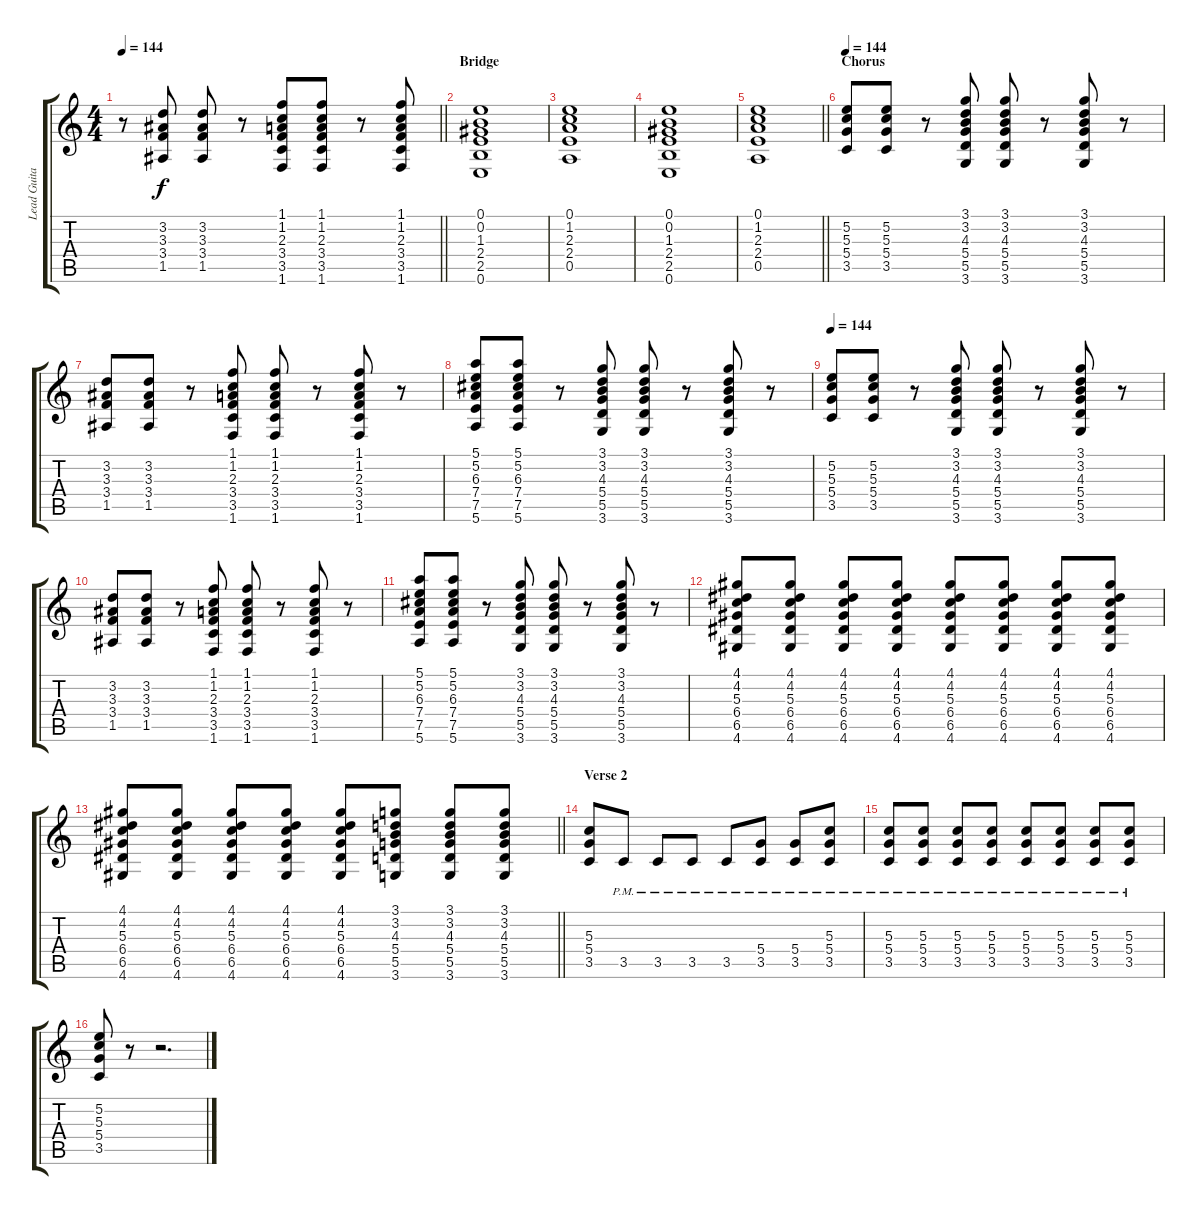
\track ("Lead Guitar" "Lead Guita") {instrument overdrivenguitar}
\staff {score tabs}
\tuning (E4 B3 G3 D3 A2 E2) {hide}
\ts (4 4)
\tempo 144
\clef g2
\barLineRight lightlight
\ks c
r.8{dy f} (3.2 3.3 3.4 1.5).8 (3.2 3.3 3.4 1.5).8 r.8 (1.1 1.2 2.3 3.4 3.5 1.6).8 (1.1 1.2 2.3 3.4 3.5 1.6).8 r.8 (1.1 1.2 2.3 3.4 3.5 1.6).8 |
\section ("" "Bridge")
(0.1 0.2 1.3 2.4 2.5 0.6).1 |
(0.1 1.2 2.3 2.4 0.5).1 |
(0.1 0.2 1.3 2.4 2.5 0.6).1 |
\barLineRight lightlight
(0.1 1.2 2.3 2.4 0.5).1 |
\section ("" "Chorus")
\tempo 144
(5.2 5.3 5.4 3.5).8 (5.2 5.3 5.4 3.5).8 r.8 (3.1 3.2 4.3 5.4 5.5 3.6).8 (3.1 3.2 4.3 5.4 5.5 3.6).8 r.8 (3.1 3.2 4.3 5.4 5.5 3.6).8 r.8 |
(3.2 3.3 3.4 1.5).8 (3.2 3.3 3.4 1.5).8 r.8 (1.1 1.2 2.3 3.4 3.5 1.6).8 (1.1 1.2 2.3 3.4 3.5 1.6).8 r.8 (1.1 1.2 2.3 3.4 3.5 1.6).8 r.8 |
(5.1 5.2 6.3 7.4 7.5 5.6).8 (5.1 5.2 6.3 7.4 7.5 5.6).8 r.8 (3.1 3.2 4.3 5.4 5.5 3.6).8 (3.1 3.2 4.3 5.4 5.5 3.6).8 r.8 (3.1 3.2 4.3 5.4 5.5 3.6).8 r.8 |
\tempo 144
(5.2 5.3 5.4 3.5).8 (5.2 5.3 5.4 3.5).8 r.8 (3.1 3.2 4.3 5.4 5.5 3.6).8 (3.1 3.2 4.3 5.4 5.5 3.6).8 r.8 (3.1 3.2 4.3 5.4 5.5 3.6).8 r.8 |
(3.2 3.3 3.4 1.5).8 (3.2 3.3 3.4 1.5).8 r.8 (1.1 1.2 2.3 3.4 3.5 1.6).8 (1.1 1.2 2.3 3.4 3.5 1.6).8 r.8 (1.1 1.2 2.3 3.4 3.5 1.6).8 r.8 |
(5.1 5.2 6.3 7.4 7.5 5.6).8 (5.1 5.2 6.3 7.4 7.5 5.6).8 r.8 (3.1 3.2 4.3 5.4 5.5 3.6).8 (3.1 3.2 4.3 5.4 5.5 3.6).8 r.8 (3.1 3.2 4.3 5.4 5.5 3.6).8 r.8 |
(4.1 4.2 5.3 6.4 6.5 4.6).8 (4.1 4.2 5.3 6.4 6.5 4.6).8 (4.1 4.2 5.3 6.4 6.5 4.6).8 (4.1 4.2 5.3 6.4 6.5 4.6).8 (4.1 4.2 5.3 6.4 6.5 4.6).8 (4.1 4.2 5.3 6.4 6.5 4.6).8 (4.1 4.2 5.3 6.4 6.5 4.6).8 (4.1 4.2 5.3 6.4 6.5 4.6).8 |
\barLineRight lightlight
(4.1 4.2 5.3 6.4 6.5 4.6).8 (4.1 4.2 5.3 6.4 6.5 4.6).8 (4.1 4.2 5.3 6.4 6.5 4.6).8 (4.1 4.2 5.3 6.4 6.5 4.6).8 (4.1 4.2 5.3 6.4 6.5 4.6).8 (3.1 3.2 4.3 5.4 5.5 3.6).8 (3.1 3.2 4.3 5.4 5.5 3.6).8 (3.1 3.2 4.3 5.4 5.5 3.6).8 |
\section ("" "Verse 2")
(5.3 5.4 3.5).8 3.5{pm}.8 3.5{pm}.8 3.5{pm}.8 3.5{pm}.8 (5.4{pm} 3.5{pm}).8 (5.4{pm} 3.5{pm}).8 (5.3{pm} 5.4{pm} 3.5{pm}).8 |
(5.3{pm} 5.4{pm} 3.5{pm}).8 (5.3{pm} 5.4{pm} 3.5{pm}).8 (5.3{pm} 5.4{pm} 3.5{pm}).8 (5.3{pm} 5.4{pm} 3.5{pm}).8 (5.3{pm} 5.4{pm} 3.5{pm}).8 (5.3{pm} 5.4{pm} 3.5{pm}).8 (5.3{pm} 5.4{pm} 3.5{pm}).8 (5.3{pm} 5.4{pm} 3.5{pm}).8 |
(5.2 5.3 5.4 3.5).8 r.8 r.2{d}
